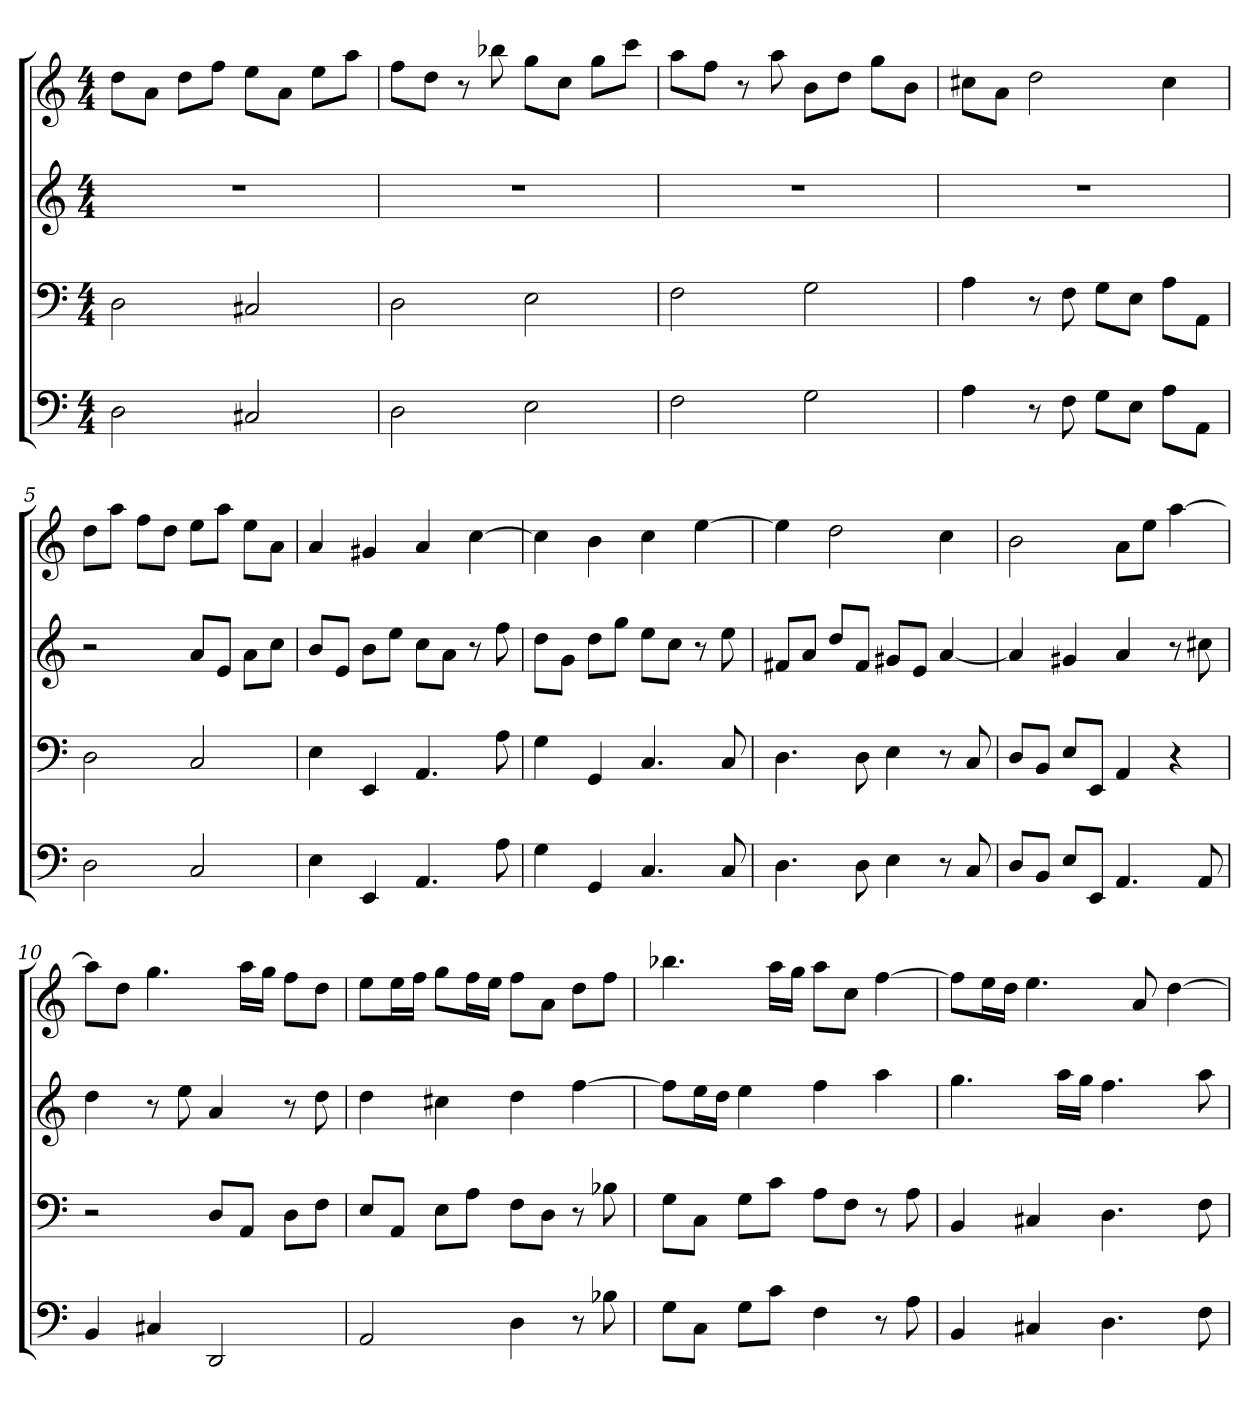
**kern	**kern	**kern	**kern
*part4	*part3	*part2	*part1
*staff4	*staff3	*staff2	*staff1
*k[]	*k[]	*k[]	*k[]
*a:	*a:	*a:	*a:
*M4/4	*M4/4	*M4/4	*M4/4
=1	=1	=1	=1
2D	2D	1r	8ddL
.	.	.	8aJ
.	.	.	8ddL
.	.	.	8ffJ
2C#X	2C#X	.	8eeL
.	.	.	8aJ
.	.	.	8eeL
.	.	.	8aaJ
=2	=2	=2	=2
2D	2D	1r	8ffL
.	.	.	8ddJ
.	.	.	8r
.	.	.	8bb-X
2E	2E	.	8ggL
.	.	.	8ccJ
.	.	.	8ggL
.	.	.	8cccJ
=3	=3	=3	=3
2F	2F	1r	8aaL
.	.	.	8ffJ
.	.	.	8r
.	.	.	8aa
2G	2G	.	8bL
.	.	.	8ddJ
.	.	.	8ggL
.	.	.	8bJ
=4	=4	=4	=4
4A	4A	1r	8cc#XL
.	.	.	8aJ
8r	8r	.	2dd
8F	8F	.	.
8GL	8GL	.	.
8EJ	8EJ	.	.
8AL	8AL	.	4cc#
8AAJ	8AAJ	.	.
=5	=5	=5	=5
2D	2D	2r	8ddL
.	.	.	8aaJ
.	.	.	8ffL
.	.	.	8ddJ
2C	2C	8aL	8eeL
.	.	8eJ	8aaJ
.	.	8aL	8eeL
.	.	8ccJ	8aJ
=6	=6	=6	=6
4E	4E	8bL	4a
.	.	8eJ	.
4EE	4EE	8bL	4g#X
.	.	8eeJ	.
4.AA	4.AA	8ccL	4a
.	.	8aJ	.
.	.	8r	[4cc
8A	8A	8ff	.
=7	=7	=7	=7
4G	4G	8ddL	4cc]
.	.	8gJ	.
4GG	4GG	8ddL	4b
.	.	8ggJ	.
4.C	4.C	8eeL	4cc
.	.	8ccJ	.
.	.	8r	[4ee
8C	8C	8ee	.
=8	=8	=8	=8
4.D	4.D	8f#XL	4ee]
.	.	8aJ	.
.	.	8ddL	2dd
8D	8D	8f#J	.
4E	4E	8g#XL	.
.	.	8eJ	.
8r	8r	[4a	4cc
8C	8C	.	.
=9	=9	=9	=9
8DL	8DL	4a]	2b
8BBJ	8BBJ	.	.
8EL	8EL	4g#X	.
8EEJ	8EEJ	.	.
4.AA	4AA	4a	8aL
.	.	.	8eeJ
.	4r	8r	[4aa
8AA	.	8cc#X	.
=10	=10	=10	=10
4BB	2r	4dd	8aaL]
.	.	.	8ddJ
4C#X	.	8r	4.gg
.	.	8ee	.
2DD	8DL	4a	.
.	8AAJ	.	16aaLL
.	.	.	16ggJJ
.	8DL	8r	8ffL
.	8FJ	8dd	8ddJ
=11	=11	=11	=11
2AA	8EL	4dd	8eeL
.	8AAJ	.	16eeL
.	.	.	16ffJJ
.	8EL	4cc#X	8ggL
.	8AJ	.	16ffL
.	.	.	16eeJJ
4D	8FL	4dd	8ffL
.	8DJ	.	8aJ
8r	8r	[4ff	8ddL
8B-X	8B-X	.	8ffJ
=12	=12	=12	=12
8GL	8GL	8ffL]	4.bb-X
8CJ	8CJ	16eeL	.
.	.	16ddJJ	.
8GL	8GL	4ee	.
8cJ	8cJ	.	16aaLL
.	.	.	16ggJJ
4F	8AL	4ff	8aaL
.	8FJ	.	8ccJ
8r	8r	4aa	[4ff
8A	8A	.	.
=13	=13	=13	=13
4BB	4BB	4.gg	8ffL]
.	.	.	16eeL
.	.	.	16ddJJ
4C#X	4C#X	.	4.ee
.	.	16aaLL	.
.	.	16ggJJ	.
4.D	4.D	4.ff	.
.	.	.	8a
.	.	.	[4dd
8F	8F	8aa	.
=	=	=	=
*-	*-	*-	*-
